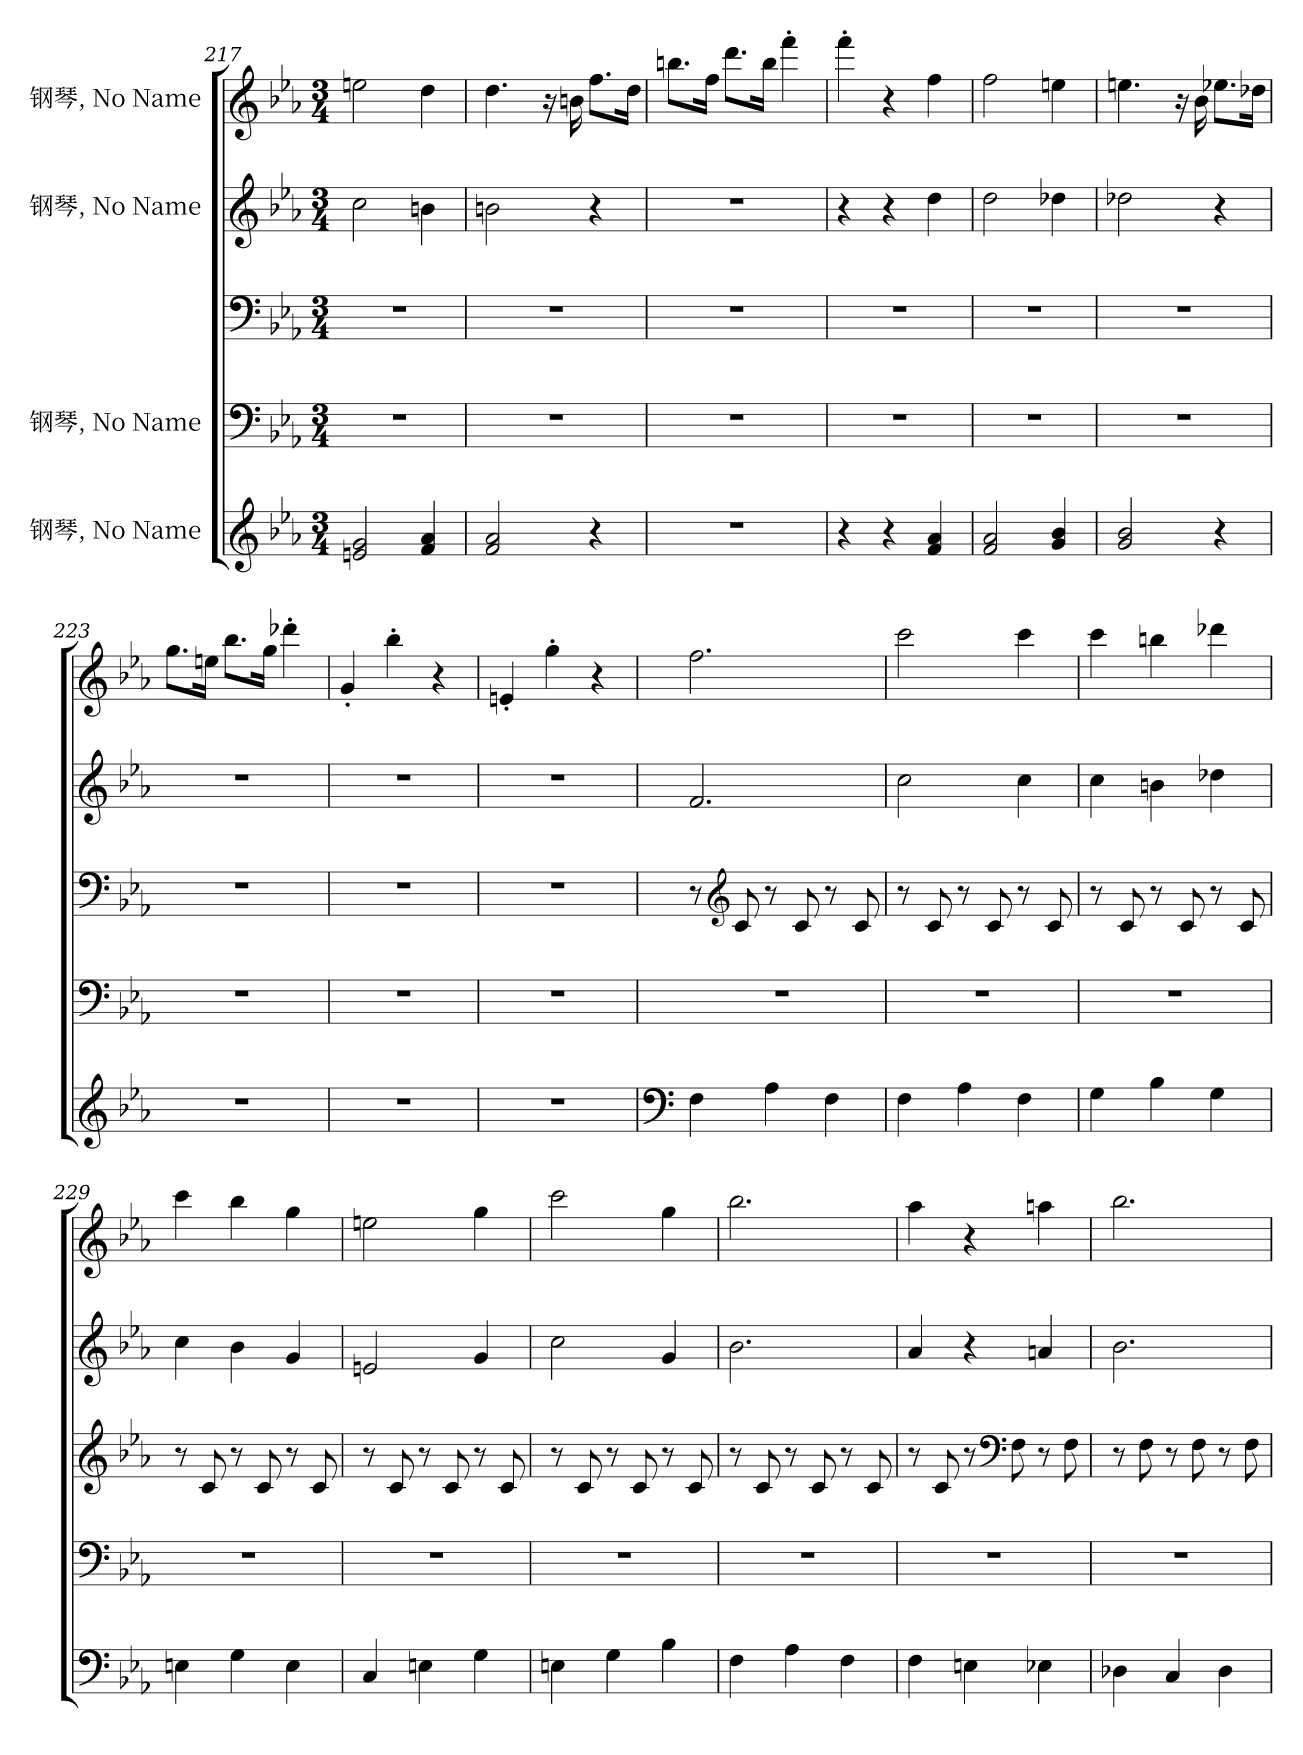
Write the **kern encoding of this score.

**kern	**kern	**kern	**kern	**kern
*part4	*part3	*part3	*part2	*part1
*staff5	*staff4	*staff3	*staff2	*staff1
*I"钢琴, No Name	*I"钢琴, No Name	*	*I"钢琴, No Name	*I"钢琴, No Name
!!LO:LB:g=z
*clefG2	*clefF4	*clefF4	*clefG2	*clefG2
*k[b-e-a-]	*k[b-e-a-]	*k[b-e-a-]	*k[b-e-a-]	*k[b-e-a-]
*M3/4	*M3/4	*M3/4	*M3/4	*M3/4
*MM223	*MM223	*MM223	*MM223	*MM223
=217	=217	=217	=217	=217
2en/ 2g/	2.r	2.r	2cc\	2een\
*	*	*	*	*MM221
4f/ 4a-/	.	.	4bn\	4dd\
=218	=218	=218	=218	=218
*	*	*	*	*MM225
2f/ 2a-/	2.r	2.r	2bn\	4.dd\
*	*	*	*	*MM233
.	.	.	.	16r
.	.	.	.	16bn\
4r	.	.	4r	8.ff\L
.	.	.	.	16dd\Jk
=219	=219	=219	=219	=219
2.r	2.r	2.r	2.r	8.bbn\L
.	.	.	.	16ff\Jk
.	.	.	.	8.ddd\L
.	.	.	.	16bb\Jk
.	.	.	.	4fff'\
=220	=220	=220	=220	=220
*	*	*	*	*MM221
4r	2.r	2.r	4r	4fff'\
4r	.	.	4r	4r
4f/ 4a-/	.	.	4dd\	4ff\
=221	=221	=221	=221	=221
*	*	*	*	*MM223
2f/ 2a-/	2.r	2.r	2dd\	2ff\
4g/ 4b-/	.	.	4dd-X\	4een\
=222	=222	=222	=222	=222
*	*	*	*	*MM225
2g/ 2b-/	2.r	2.r	2dd-X\	4.een\
*	*	*	*	*MM233
.	.	.	.	16r
.	.	.	.	16b-\
4r	.	.	4r	8.ee-X\L
.	.	.	.	16dd-X\Jk
!!LO:PB:g=z
=223	=223	=223	=223	=223
2.r	2.r	2.r	2.r	8.gg\L
.	.	.	.	16een\Jk
.	.	.	.	8.bb-\L
.	.	.	.	16gg\Jk
.	.	.	.	4ddd-X'\
=224	=224	=224	=224	=224
*	*	*	*	*MM227
2.r	2.r	2.r	2.r	4g'/
.	.	.	.	4bb-'\
.	.	.	.	4r
=225	=225	=225	=225	=225
2.r	2.r	2.r	2.r	4en'/
.	.	.	.	4gg'\
*	*	*	*	*MM156
.	.	.	.	4r
=226	=226	=226	=226	=226
*clefF4	*	*	*	*
*	*	*	*	*MM233
4F\	2.r	8r	2.f/	2.ff\
*	*	*clefG2	*	*
.	.	8c/	.	.
4A-\	.	8r	.	.
.	.	8c/	.	.
4F\	.	8r	.	.
.	.	8c/	.	.
=227	=227	=227	=227	=227
4F\	2.r	8r	2cc\	2ccc\
.	.	8c/	.	.
4A-\	.	8r	.	.
.	.	8c/	.	.
4F\	.	8r	4cc\	4ccc\
.	.	8c/	.	.
!!LO:LB:g=z
=228	=228	=228	=228	=228
*	*	*	*	*MM233
4G\	2.r	8r	4cc\	4ccc\
.	.	8c/	.	.
4B-\	.	8r	4bn\	4bbn\
.	.	8c/	.	.
4G\	.	8r	4dd-X\	4ddd-X\
.	.	8c/	.	.
=229	=229	=229	=229	=229
4En\	2.r	8r	4cc\	4ccc\
.	.	8c/	.	.
4G\	.	8r	4b-\	4bb-\
.	.	8c/	.	.
4E\	.	8r	4g/	4gg\
.	.	8c/	.	.
=230	=230	=230	=230	=230
4C/	2.r	8r	2en/	2een\
.	.	8c/	.	.
4En\	.	8r	.	.
.	.	8c/	.	.
4G\	.	8r	4g/	4gg\
.	.	8c/	.	.
=231	=231	=231	=231	=231
4En\	2.r	8r	2cc\	2ccc\
.	.	8c/	.	.
4G\	.	8r	.	.
.	.	8c/	.	.
4B-\	.	8r	4g/	4gg\
.	.	8c/	.	.
=232	=232	=232	=232	=232
*	*	*	*	*MM233
4F\	2.r	8r	2.b-\	2.bb-\
.	.	8c/	.	.
4A-\	.	8r	.	.
.	.	8c/	.	.
4F\	.	8r	.	.
.	.	8c/	.	.
!!LO:PB:g=z
=233	=233	=233	=233	=233
4F\	2.r	8r	4a-/	4aa-\
.	.	8c/	.	.
4En\	.	8r	4r	4r
*	*	*clefF4	*	*
.	.	8F\	.	.
4E-X\	.	8r	4an/	4aan\
.	.	8F\	.	.
=234	=234	=234	=234	=234
*	*	*	*	*MM233
4D-X\	2.r	8r	2.b-\	2.bb-\
.	.	8F\	.	.
4C/	.	8r	.	.
.	.	8F\	.	.
4D-\	.	8r	.	.
.	.	8F\	.	.
=	=	=	=	=
*-	*-	*-	*-	*-
